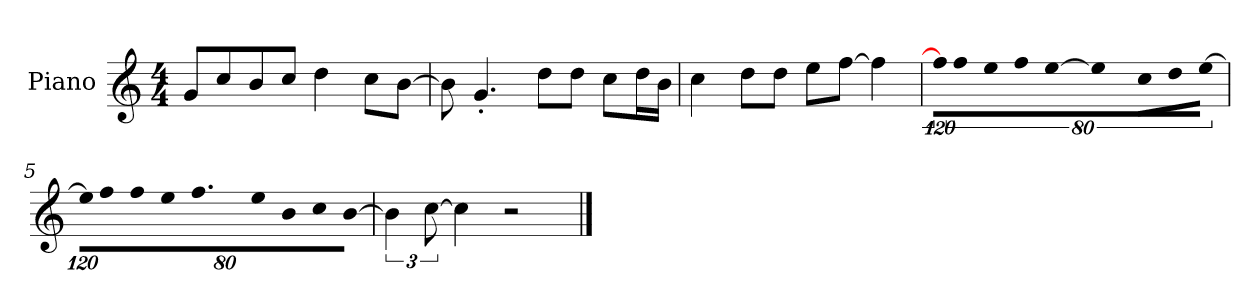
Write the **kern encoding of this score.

**kern
*part1
*staff1
*I"Piano
*I'P-no
*clefG2
*k[]
*M4/4
*MM90
=1
8g/L
8cc/
8b/
8cc/J
4dd\
8cc\L
[8b\J
=2
8b\]
4.g'/
8dd\L
8dd\J
8cc\L
16dd\L
16b\JJ
=3
4cc\
8dd\L
8dd\J
8ee\L
[8ff\J
4ff\]
=4
!LO:N:vis=16
1920%107ff\KL]
!LO:N:vis=8
640%71ff\
!LO:N:vis=8
640%71ee\
!LO:N:vis=8
640%71ff\
!LO:N:vis=16
[1920%107ee\Jk
!LO:N:vis=4
1920%427ee\]
!LO:N:vis=8
640%71cc\L
!LO:N:vis=8
640%71dd\
!LO:N:vis=8
[640%71ee\J
=5
*Xbrackettup
!LO:N:vis=16
1920%107ee\KL]
!LO:N:vis=8
640%71ff\
!LO:N:vis=8
640%71ff\
!LO:N:vis=8
640%71ee\
9.ff\
!LO:N:vis=8
640%71ee\
!LO:N:vis=8
640%71b\
!LO:N:vis=8
640%71cc\
!LO:N:vis=8
[640%71b\J
!!LO:LB:g=z
=6
*brackettup
6b\]
[12cc\
4cc\]
2r
==
*-
